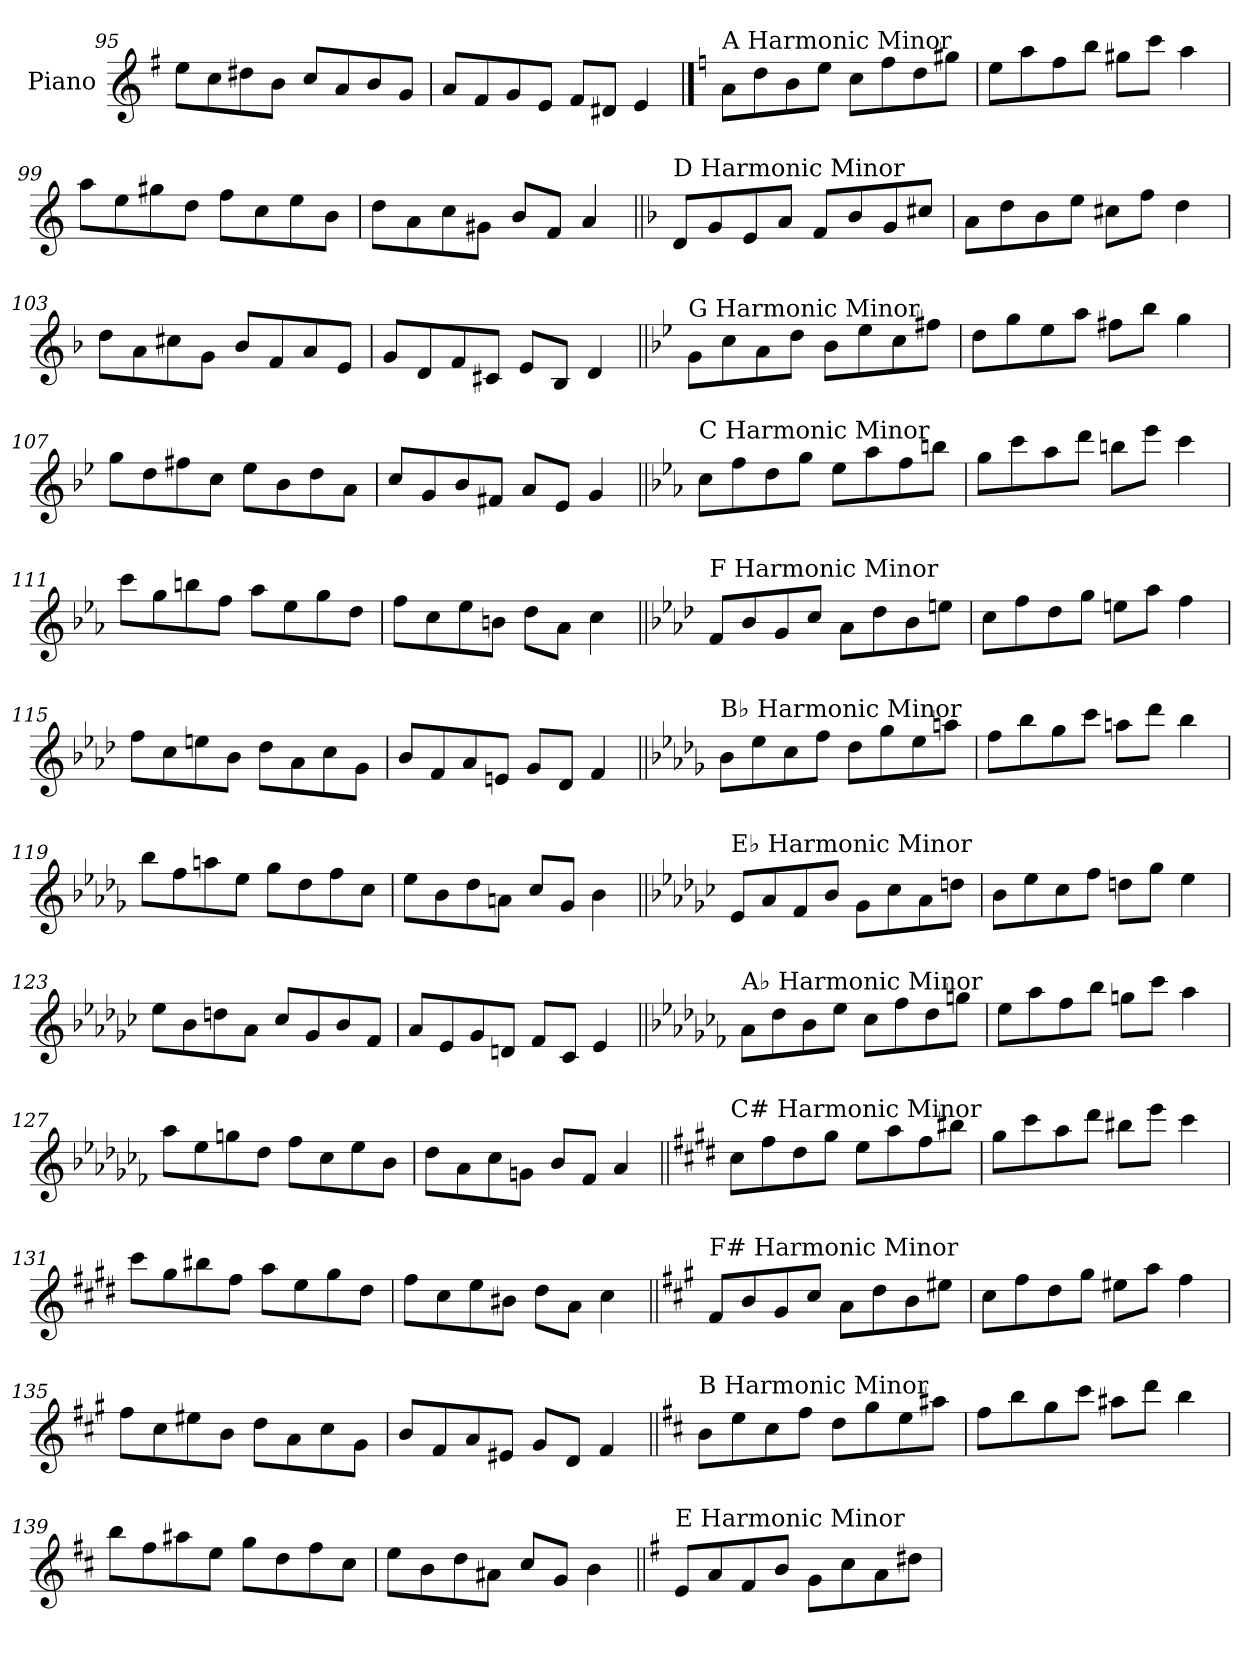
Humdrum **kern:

**kern
*part1
*staff1
*I"Piano
*I'Pno.
*clefG2
*k[f#]
=95
8ee\L
8cc\
8dd#X\
8b\J
8cc/L
8a/
8b/
8g/J
=96
8a/L
8f#/
8g/
8e/J
8f#/L
8d#X/J
4e/
!!LO:PB:g=z
==97
*k[]
!LO:TX:a:t=A Harmonic Minor
8a\L
8dd\
8b\
8ee\J
8cc\L
8ff\
8dd\
8gg#X\J
=98
8ee\L
8aa\
8ff\
8bb\J
8gg#X\L
8ccc\J
4aa\
=99
8aa\L
8ee\
8gg#X\
8dd\J
8ff\L
8cc\
8ee\
8b\J
=100
8dd\L
8a\
8cc\
8g#X\J
8b/L
8f/J
4a/
!!LO:LB:g=z
=101||
*k[b-]
!LO:TX:a:t=D Harmonic Minor
8d/L
8g/
8e/
8a/J
8f/L
8b-/
8g/
8cc#X/J
=102
8a\L
8dd\
8b-\
8ee\J
8cc#X\L
8ff\J
4dd\
=103
8dd\L
8a\
8cc#X\
8g\J
8b-/L
8f/
8a/
8e/J
=104
8g/L
8d/
8f/
8c#X/J
8e/L
8B-/J
4d/
!!LO:LB:g=z
=105||
*k[b-e-]
!LO:TX:a:t=G Harmonic Minor
8g\L
8cc\
8a\
8dd\J
8b-\L
8ee-\
8cc\
8ff#X\J
=106
8dd\L
8gg\
8ee-\
8aa\J
8ff#X\L
8bb-\J
4gg\
=107
8gg\L
8dd\
8ff#X\
8cc\J
8ee-\L
8b-\
8dd\
8a\J
=108
8cc/L
8g/
8b-/
8f#X/J
8a/L
8e-/J
4g/
!!LO:LB:g=z
=109||
*k[b-e-a-]
!LO:TX:a:t=C Harmonic Minor
8cc\L
8ff\
8dd\
8gg\J
8ee-\L
8aa-\
8ff\
8bbn\J
=110
8gg\L
8ccc\
8aa-\
8ddd\J
8bbn\L
8eee-\J
4ccc\
=111
8ccc\L
8gg\
8bbn\
8ff\J
8aa-\L
8ee-\
8gg\
8dd\J
=112
8ff\L
8cc\
8ee-\
8bn\J
8dd\L
8a-\J
4cc\
!!LO:LB:g=z
=113||
*k[b-e-a-d-]
!LO:TX:a:t=F Harmonic Minor
8f/L
8b-/
8g/
8cc/J
8a-\L
8dd-\
8b-\
8een\J
=114
8cc\L
8ff\
8dd-\
8gg\J
8een\L
8aa-\J
4ff\
=115
8ff\L
8cc\
8een\
8b-\J
8dd-\L
8a-\
8cc\
8g\J
=116
8b-/L
8f/
8a-/
8en/J
8g/L
8d-/J
4f/
!!LO:LB:g=z
=117||
*k[b-e-a-d-g-]
!LO:TX:a:t=B♭ Harmonic Minor
8b-\L
8ee-\
8cc\
8ff\J
8dd-\L
8gg-\
8ee-\
8aan\J
=118
8ff\L
8bb-\
8gg-\
8ccc\J
8aan\L
8ddd-\J
4bb-\
=119
8bb-\L
8ff\
8aan\
8ee-\J
8gg-\L
8dd-\
8ff\
8cc\J
=120
8ee-\L
8b-\
8dd-\
8an\J
8cc/L
8g-/J
4b-\
!!LO:LB:g=z
=121||
*k[b-e-a-d-g-c-]
!LO:TX:a:t=E♭ Harmonic Minor
8e-/L
8a-/
8f/
8b-/J
8g-\L
8cc-\
8a-\
8ddn\J
=122
8b-\L
8ee-\
8cc-\
8ff\J
8ddn\L
8gg-\J
4ee-\
=123
8ee-\L
8b-\
8ddn\
8a-\J
8cc-/L
8g-/
8b-/
8f/J
=124
8a-/L
8e-/
8g-/
8dn/J
8f/L
8c-/J
4e-/
!!LO:LB:g=z
=125||
*k[b-e-a-d-g-c-f-]
!LO:TX:a:t=A♭ Harmonic Minor
8a-\L
8dd-\
8b-\
8ee-\J
8cc-\L
8ff-\
8dd-\
8ggn\J
=126
8ee-\L
8aa-\
8ff-\
8bb-\J
8ggn\L
8ccc-\J
4aa-\
=127
8aa-\L
8ee-\
8ggn\
8dd-\J
8ff-\L
8cc-\
8ee-\
8b-\J
=128
8dd-\L
8a-\
8cc-\
8gn\J
8b-/L
8f-/J
4a-/
!!LO:LB:g=z
=129||
*k[f#c#g#d#]
!LO:TX:a:t=C# Harmonic Minor
8cc#\L
8ff#\
8dd#\
8gg#\J
8ee\L
8aa\
8ff#\
8bb#X\J
=130
8gg#\L
8ccc#\
8aa\
8ddd#\J
8bb#X\L
8eee\J
4ccc#\
=131
8ccc#\L
8gg#\
8bb#X\
8ff#\J
8aa\L
8ee\
8gg#\
8dd#\J
=132
8ff#\L
8cc#\
8ee\
8b#X\J
8dd#\L
8a\J
4cc#\
!!LO:LB:g=z
=133||
*k[f#c#g#]
!LO:TX:a:t=F# Harmonic Minor
8f#/L
8b/
8g#/
8cc#/J
8a\L
8dd\
8b\
8ee#X\J
=134
8cc#\L
8ff#\
8dd\
8gg#\J
8ee#X\L
8aa\J
4ff#\
=135
8ff#\L
8cc#\
8ee#X\
8b\J
8dd\L
8a\
8cc#\
8g#\J
=136
8b/L
8f#/
8a/
8e#X/J
8g#/L
8d/J
4f#/
!!LO:LB:g=z
=137||
*k[f#c#]
!LO:TX:a:t=B Harmonic Minor
8b\L
8ee\
8cc#\
8ff#\J
8dd\L
8gg\
8ee\
8aa#X\J
=138
8ff#\L
8bb\
8gg\
8ccc#\J
8aa#X\L
8ddd\J
4bb\
=139
8bb\L
8ff#\
8aa#X\
8ee\J
8gg\L
8dd\
8ff#\
8cc#\J
=140
8ee\L
8b\
8dd\
8a#X\J
8cc#/L
8g/J
4b\
!!LO:LB:g=z
=141||
*k[f#]
!LO:TX:a:t=E Harmonic Minor
8e/L
8a/
8f#/
8b/J
8g\L
8cc\
8a\
8dd#X\J
=
*-
